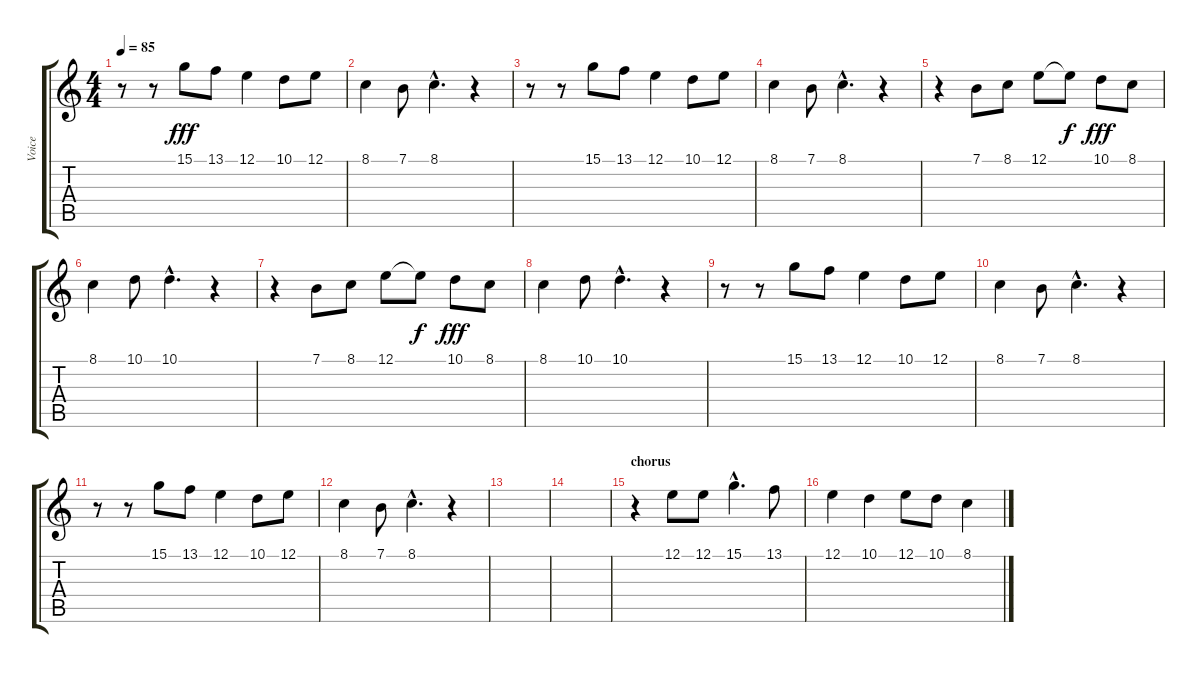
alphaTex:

\track ("Voice" "Voice") {instrument choiraahs}
\staff {score tabs}
\tuning (E4 B3 G3 D3 A2 E2) {hide}
\ts (4 4)
\tempo 85
\clef g2
\ks c
r.8{dy fff} r.8 15.1.8 13.1.8 12.1.4 10.1.8 12.1.8 |
8.1.4 7.1.8 8.1{hac}.4{d} r.4 |
r.8 r.8 15.1.8 13.1.8 12.1.4 10.1.8 12.1.8 |
8.1.4 7.1.8 8.1{hac}.4{d} r.4 |
r.4 7.1.8 8.1.8 12.1.8 12.1{t}.8{dy f} 10.1.8{dy fff} 8.1.8 |
8.1.4 10.1.8 10.1{hac}.4{d} r.4 |
r.4 7.1.8 8.1.8 12.1.8 12.1{t}.8{dy f} 10.1.8{dy fff} 8.1.8 |
8.1.4 10.1.8 10.1{hac}.4{d} r.4 |
r.8 r.8 15.1.8 13.1.8 12.1.4 10.1.8 12.1.8 |
8.1.4 7.1.8 8.1{hac}.4{d} r.4 |
r.8 r.8 15.1.8 13.1.8 12.1.4 10.1.8 12.1.8 |
8.1.4 7.1.8 8.1{hac}.4{d} r.4 |
|
|
\section ("" "chorus")
r.4 12.1.8 12.1.8 15.1{hac}.4{d} 13.1.8 |
12.1.4 10.1.4 12.1.8 10.1.8 8.1.4
